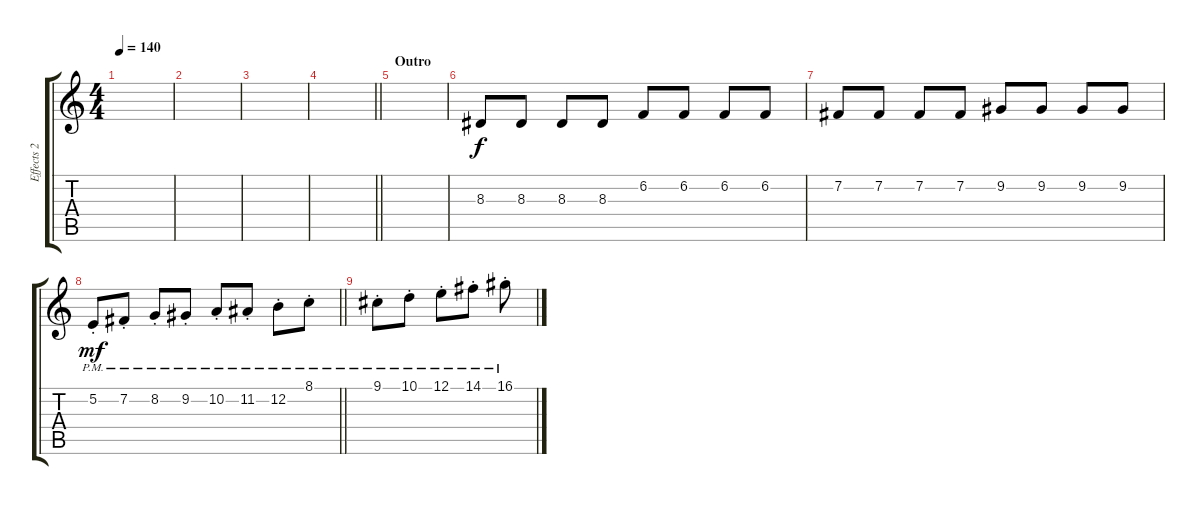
\track ("Effects 2" "Effects 2") {instrument tremolostrings}
\staff {score tabs}
\tuning (E4 B3 G3 D3 A2 E2) {hide}
\ts (4 4)
\tempo 140
\clef g2
\ks c
|
|
|
\barLineRight lightlight
|
\section ("" "Outro")
|
8.3.8{dy f} 8.3.8 8.3.8 8.3.8 6.2.8 6.2.8 6.2.8 6.2.8 |
7.2.8 7.2.8 7.2.8 7.2.8 9.2.8 9.2.8 9.2.8 9.2.8 |
\barLineRight lightlight
5.2{pm st}.8{dy mf} 7.2{pm st}.8 8.2{pm st}.8 9.2{pm st}.8 10.2{pm st}.8 11.2{pm st}.8 12.2{pm st}.8 8.1{pm st}.8 |
9.1{pm st}.8 10.1{pm st}.8 12.1{pm st}.8 14.1{pm st}.8 16.1{pm st}.8
